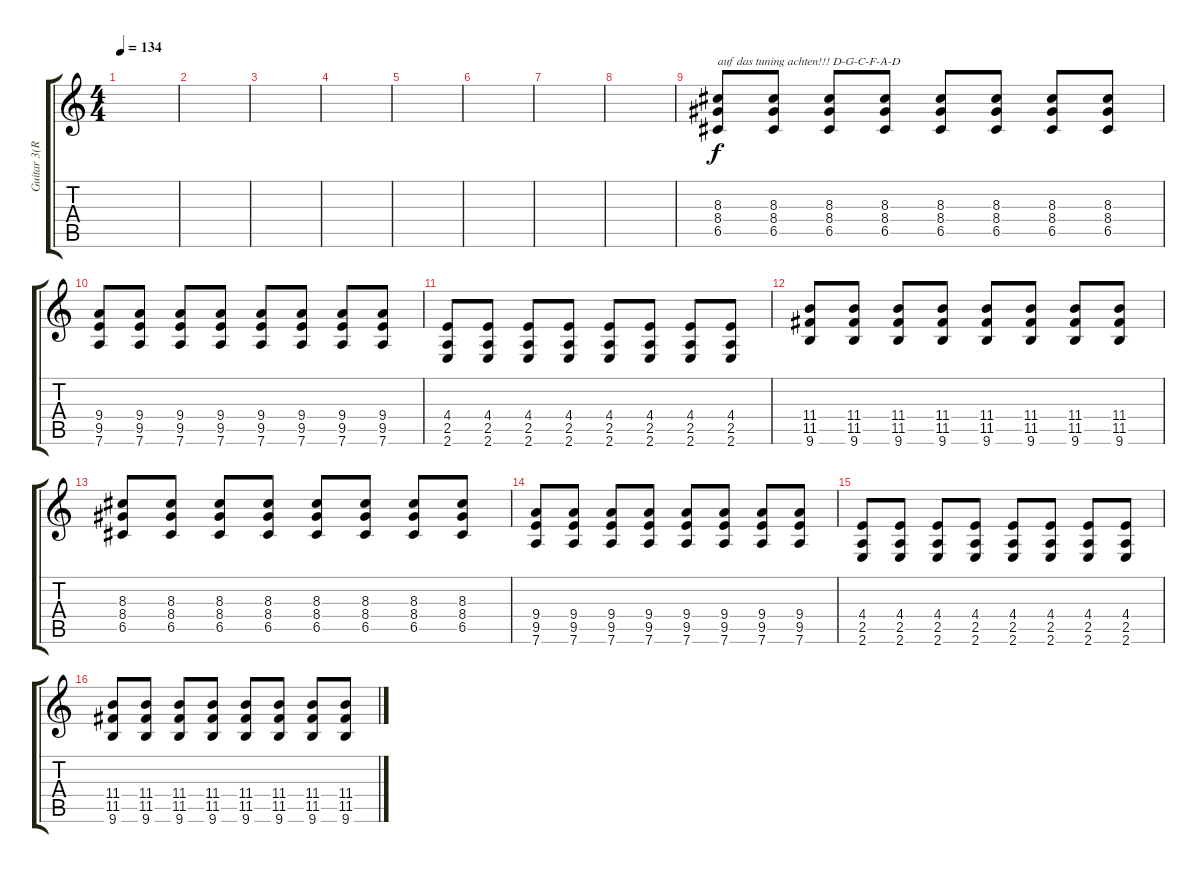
\track ("Guitar 3(Réné)" "Guitar 3(R") {instrument overdrivenguitar}
\staff {score tabs}
\tuning (D4 A3 F3 C3 G2 D2) {hide}
\ts (4 4)
\tempo 134
\clef g2
\ks c
|
|
|
|
|
|
|
|
(8.3 8.4 6.5).8{txt "auf das tuning achten!!! D-G-C-F-A-D"} (8.3 8.4 6.5).8 (8.3 8.4 6.5).8 (8.3 8.4 6.5).8 (8.3 8.4 6.5).8 (8.3 8.4 6.5).8 (8.3 8.4 6.5).8 (8.3 8.4 6.5).8 |
(9.4 9.5 7.6).8 (9.4 9.5 7.6).8 (9.4 9.5 7.6).8 (9.4 9.5 7.6).8 (9.4 9.5 7.6).8 (9.4 9.5 7.6).8 (9.4 9.5 7.6).8 (9.4 9.5 7.6).8 |
(4.4 2.5 2.6).8 (4.4 2.5 2.6).8 (4.4 2.5 2.6).8 (4.4 2.5 2.6).8 (4.4 2.5 2.6).8 (4.4 2.5 2.6).8 (4.4 2.5 2.6).8 (4.4 2.5 2.6).8 |
(11.4 11.5 9.6).8 (11.4 11.5 9.6).8 (11.4 11.5 9.6).8 (11.4 11.5 9.6).8 (11.4 11.5 9.6).8 (11.4 11.5 9.6).8 (11.4 11.5 9.6).8 (11.4 11.5 9.6).8 |
(8.3 8.4 6.5).8 (8.3 8.4 6.5).8 (8.3 8.4 6.5).8 (8.3 8.4 6.5).8 (8.3 8.4 6.5).8 (8.3 8.4 6.5).8 (8.3 8.4 6.5).8 (8.3 8.4 6.5).8 |
(9.4 9.5 7.6).8 (9.4 9.5 7.6).8 (9.4 9.5 7.6).8 (9.4 9.5 7.6).8 (9.4 9.5 7.6).8 (9.4 9.5 7.6).8 (9.4 9.5 7.6).8 (9.4 9.5 7.6).8 |
(4.4 2.5 2.6).8 (4.4 2.5 2.6).8 (4.4 2.5 2.6).8 (4.4 2.5 2.6).8 (4.4 2.5 2.6).8 (4.4 2.5 2.6).8 (4.4 2.5 2.6).8 (4.4 2.5 2.6).8 |
(11.4 11.5 9.6).8 (11.4 11.5 9.6).8 (11.4 11.5 9.6).8 (11.4 11.5 9.6).8 (11.4 11.5 9.6).8 (11.4 11.5 9.6).8 (11.4 11.5 9.6).8 (11.4 11.5 9.6).8
